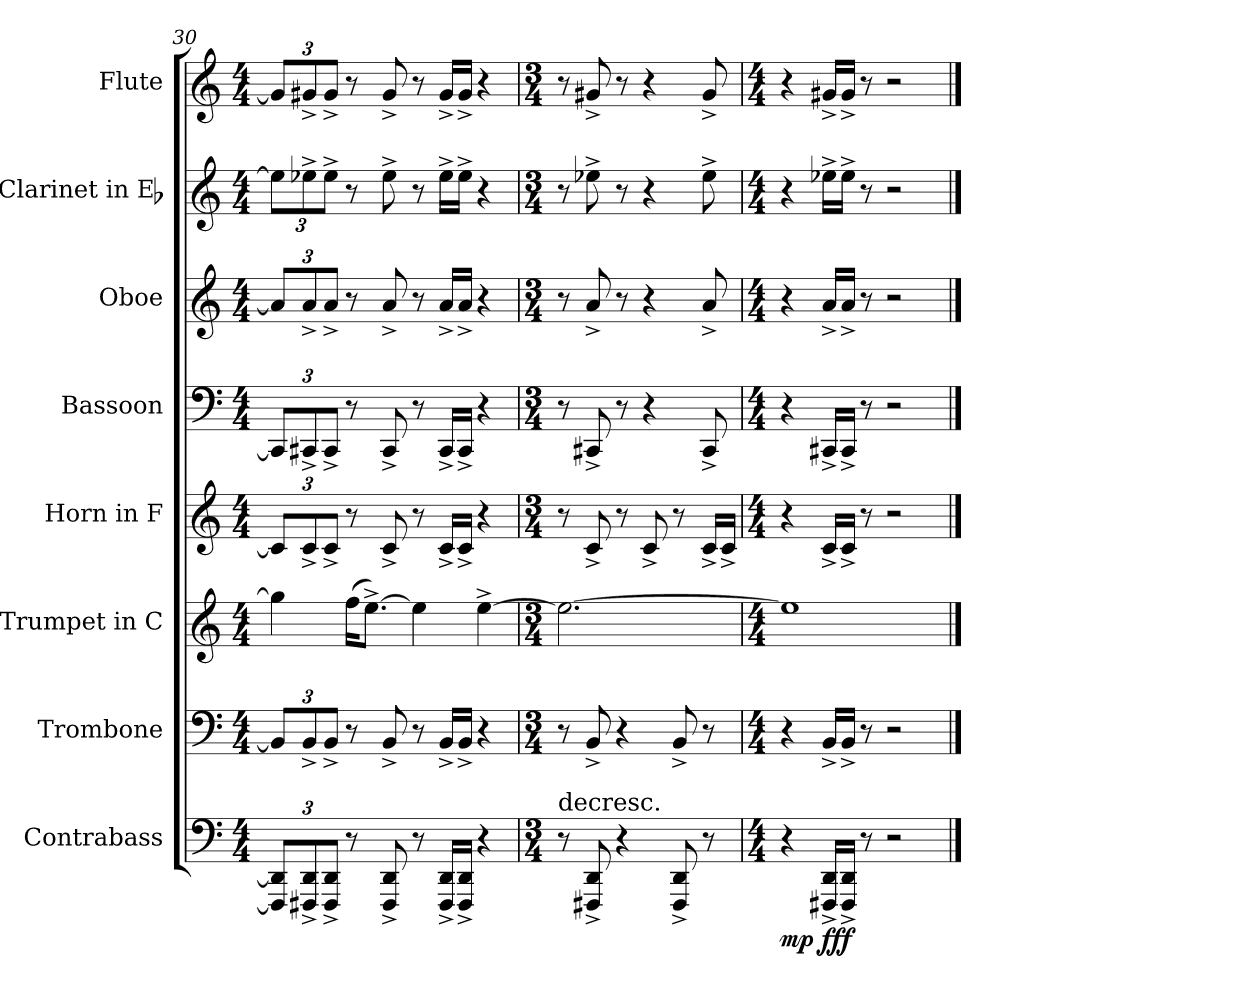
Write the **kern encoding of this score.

**kern	**dynam	**kern	**kern	**kern	**kern	**kern	**kern	**kern
*part8	*part8	*part7	*part6	*part5	*part4	*part3	*part2	*part1
*staff8	*staff8	*staff7	*staff6	*staff5	*staff4	*staff3	*staff2	*staff1
*I"Contrabass	*	*I"Trombone	*I"Trumpet in C	*I"Horn in F	*I"Bassoon	*I"Oboe	*I"Clarinet in Eb	*I"Flute
*I'Cb.	*	*I'Tbn.	*	*I'Hn.	*I'Bsn.	*I'Ob.	*	*I'Fl.
*clefF4	*	*clefF4	*clefG2	*clefG2	*clefF4	*clefG2	*clefG2	*clefG2
*k[]	*	*k[]	*k[]	*	*k[]	*k[]	*k[]	*k[]
*M4/4	*	*M4/4	*M4/4	*M4/4	*M4/4	*M4/4	*M4/4	*M4/4
=30	=30	=30	=30	=30	=30	=30	=30	=30
12FFF#] 12DD]L	.	12BBL]	4gg]	12cL]	12CC#L]	12aL]	12ee-L]	12g#L]
12FFF#X^ 12DD^	.	12BB^	.	12c^	12CC#X^	12a^	12ee-X^	12g#X^
12FFF#^ 12DD^J	.	12BB^J	.	12c^J	12CC#^J	12a^J	12ee-^J	12g#^J
8r	.	8r	(16ffKL	8r	8r	8r	8r	8r
.	.	.	[8.ee^J)	.	.	.	.	.
8FFF#^ 8DD^	.	8BB^	.	8c^	8CC#^	8a^	8ee-^	8g#^
8r	.	8r	4ee]	8r	8r	8r	8r	8r
16FFF#^ 16DD^LL	.	16BB^LL	.	16c^LL	16CC#^LL	16a^LL	16ee-^LL	16g#^LL
16FFF#^ 16DD^JJ	.	16BB^JJ	.	16c^JJ	16CC#^JJ	16a^JJ	16ee-^JJ	16g#^JJ
4r	.	4r	[4ee^	4r	4r	4r	4r	4r
=31	=31	=31	=31	=31	=31	=31	=31	=31
*M3/4	*	*M3/4	*M3/4	*M3/4	*M3/4	*M3/4	*M3/4	*M3/4
!LO:TX:t=decresc.	!	!	!	!	!	!	!	!
8r	.	8r	2.ee_	8r	8r	8r	8r	8r
8FFF#X^ 8DD^	.	8BB^	.	8c^	8CC#X^	8a^	8ee-X^	8g#X^
4r	.	4r	.	8r	8r	8r	8r	8r
.	.	.	.	8c^	4r	4r	4r	4r
8FFF#^ 8DD^	.	8BB^	.	8r	.	.	.	.
8r	.	8r	.	16c^LL	8CC#^	8a^	8ee-^	8g#^
.	.	.	.	16c^JJ	.	.	.	.
=32	=32	=32	=32	=32	=32	=32	=32	=32
*M4/4	*	*M4/4	*M4/4	*M4/4	*M4/4	*M4/4	*M4/4	*M4/4
4r	mp	4r	1ee]	4r	4r	4r	4r	4r
16FFF#X^ 16DD^LL	fff	16BB^LL	.	16c^LL	16CC#X^LL	16a^LL	16ee-X^LL	16g#X^LL
16FFF#^ 16DD^JJ	.	16BB^JJ	.	16c^JJ	16CC#^JJ	16a^JJ	16ee-^JJ	16g#^JJ
8r	.	8r	.	8r	8r	8r	8r	8r
2r	.	2r	.	2r	2r	2r	2r	2r
==	==	==	==	==	==	==	==	==
*-	*-	*-	*-	*-	*-	*-	*-	*-
